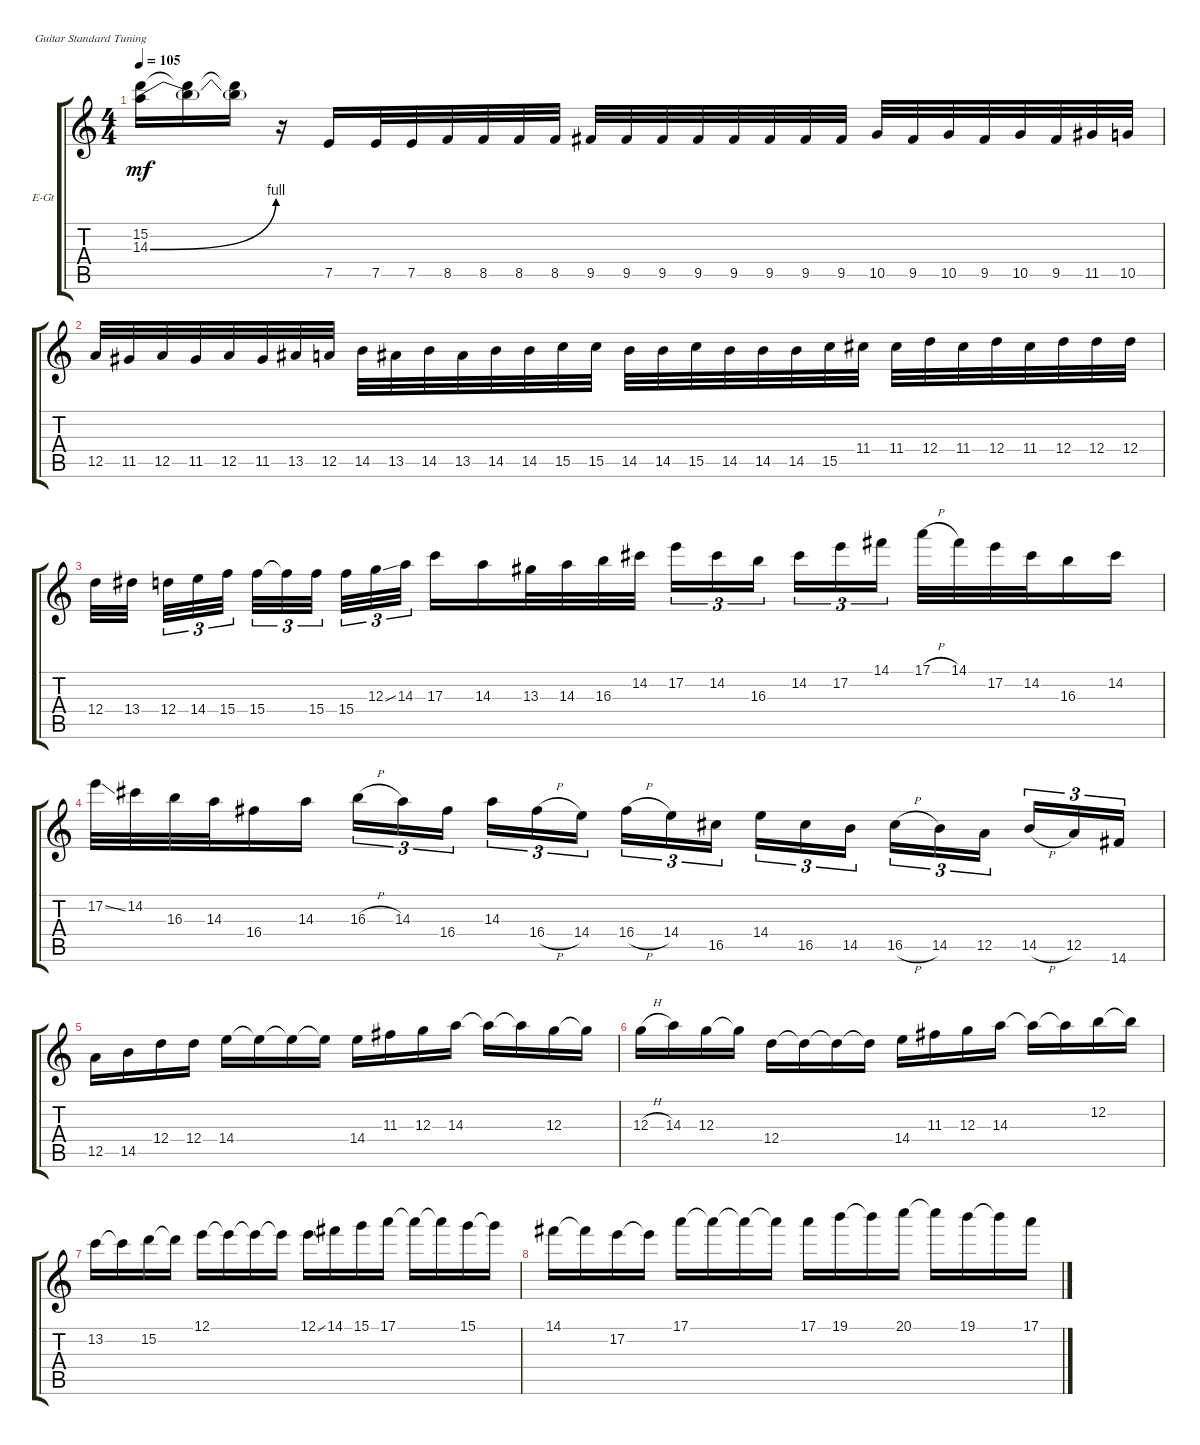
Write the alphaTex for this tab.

\defaultSystemsLayout 4
\bracketExtendMode groupsimilarinstruments
\firstSystemTrackNameOrientation horizontal
\otherSystemsTrackNameOrientation horizontal
\track ("Electric Guitar" "E-Gt") {instrument distortionguitar}
\staff {score tabs}
\tuning (E4 B3 G3 D3 A2 E2)
\ts (4 4)
\tempo 105
\clef g2
\ks c
(14.3{be (bend 0 0 15 4)} 15.2).16{dy mf} (14.3{t} 15.2{t}).16 (14.3{t} 15.2{t}).16 r.16 7.5.16 7.5.32 7.5.32 8.5.32 8.5.32 8.5.32 8.5.32 9.5.32 9.5.32 9.5.32 9.5.32 9.5.32 9.5.32 9.5.32 9.5.32 10.5.32 9.5.32 10.5.32 9.5.32 10.5.32 9.5.32 11.5.32 10.5.32 |
12.5.32 11.5.32 12.5.32 11.5.32 12.5.32 11.5.32 13.5.32 12.5.32 14.5.32 13.5.32 14.5.32 13.5.32 14.5.32 14.5.32 15.5.32 15.5.32 14.5.32 14.5.32 15.5.32 14.5.32 14.5.32 14.5.32 15.5.32 11.4.32 11.4.32 12.4.32 11.4.32 12.4.32 11.4.32 12.4.32 12.4.32 12.4.32 |
12.4.32 13.4.32 12.4.32{tu (3 2)} 14.4.32{tu (3 2)} 15.4.32{tu (3 2)} 15.4.32{tu (3 2)} 15.4{t}.32{tu (3 2)} 15.4.32{tu (3 2)} 15.4.32{tu (3 2)} 12.3{ss}.32{tu (3 2)} 14.3.32{tu (3 2)} 17.3.16 14.3.16 13.3.32 14.3.32 16.3.32 14.2.32 17.2.16{tu (3 2)} 14.2.16{tu (3 2)} 16.3.16{tu (3 2)} 14.2.16{tu (3 2)} 17.2.16{tu (3 2)} 14.1.16{tu (3 2)} 17.1{h}.32 14.1.32 17.2.32 14.2.32 16.3.16 14.2.16 |
17.2{ss}.32 14.2.32 16.3.32 14.3.32 16.4.16 14.3.16 16.3{h}.16{tu (3 2)} 14.3.16{tu (3 2)} 16.4.16{tu (3 2)} 14.3.16{tu (3 2)} 16.4{h}.16{tu (3 2)} 14.4.16{tu (3 2)} 16.4{h}.16{tu (3 2)} 14.4.16{tu (3 2)} 16.5.16{tu (3 2)} 14.4.16{tu (3 2)} 16.5.16{tu (3 2)} 14.5.16{tu (3 2)} 16.5{h}.16{tu (3 2)} 14.5.16{tu (3 2)} 12.5.16{tu (3 2)} 14.5{h}.16{tu (3 2)} 12.5.16{tu (3 2)} 14.6.16{tu (3 2)} |
12.5.16 14.5.16 12.4.16 12.4.16 14.4.16 14.4{t}.16 14.4{t}.16 14.4{t}.16 14.4.16 11.3.16 12.3.16 14.3.16 14.3{t}.16 14.3{t}.16 12.3.16 12.3{t}.16 |
12.3{h}.16 14.3.16 12.3.16 12.3{t}.16 12.4.16 12.4{t}.16 12.4{t}.16 12.4{t}.16 14.4.16 11.3.16 12.3.16 14.3.16 14.3{t}.16 14.3{t}.16 12.2.16 12.2{t}.16 |
13.2.16 13.2{t}.16 15.2.16 15.2{t}.16 12.1.16 12.1{t}.16 12.1{t}.16 12.1{t}.16 12.1{ss}.16 14.1.16 15.1.16 17.1.16 17.1{t}.16 17.1{t}.16 15.1.16 15.1{t}.16 |
14.1.16 14.1{t}.16 17.2.16 17.2{t}.16 17.1.16 17.1{t}.16 17.1{t}.16 17.1{t}.16 17.1.16 19.1.16 19.1{t}.16 20.1.16 20.1{t}.16 19.1.16 19.1{t}.16 17.1.16
